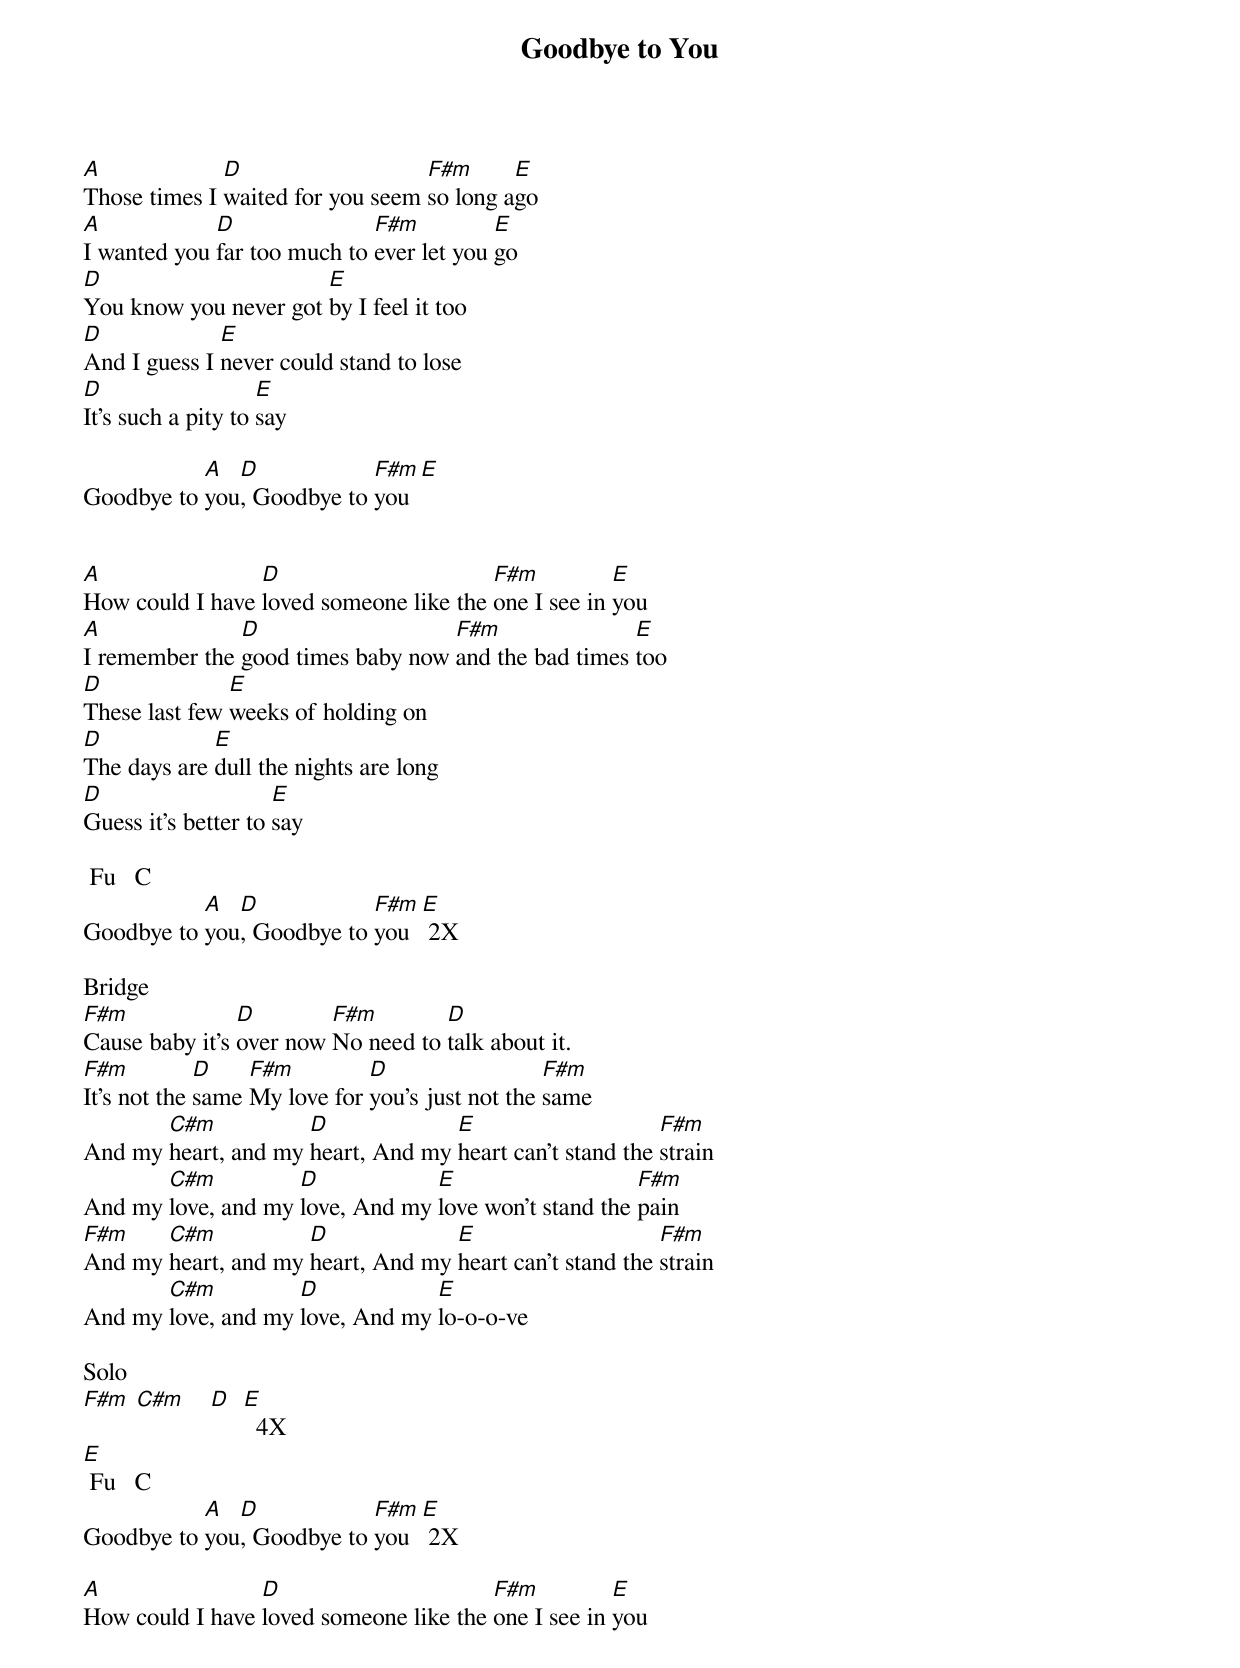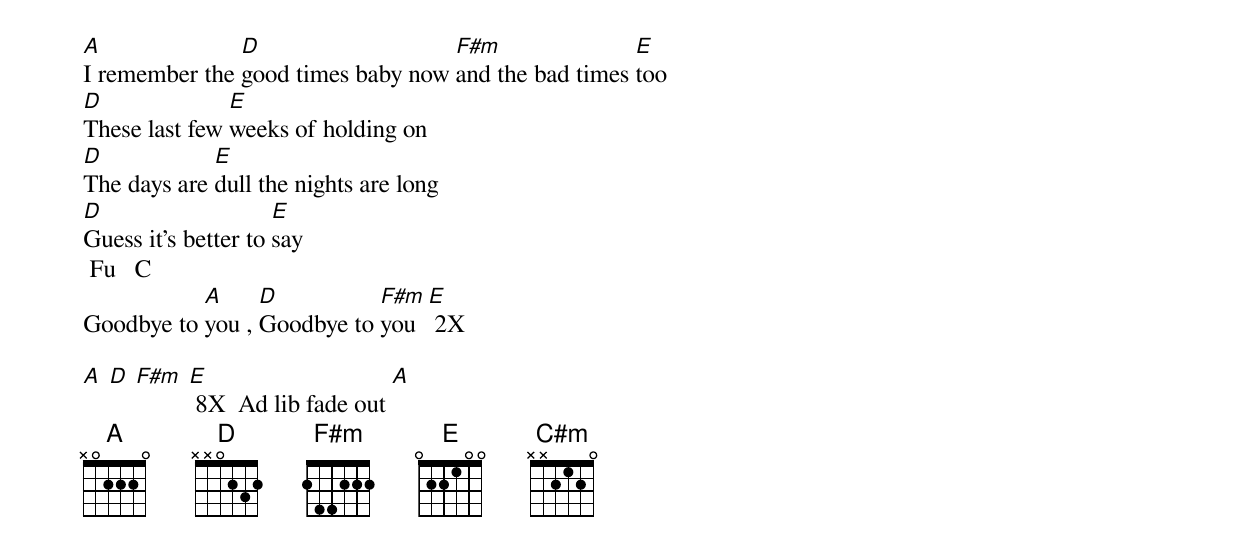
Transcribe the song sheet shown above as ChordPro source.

{title:Goodbye to You}

[A]Those times I [D]waited for you seem [F#m]so long a[E]go
[A]I wanted you [D]far too much to [F#m]ever let you [E]go
[D]You know you never got [E]by I feel it too
[D]And I guess I [E]never could stand to lose
[D]It's such a pity to [E]say

Goodbye to [A]you[D], Goodbye to [F#m]you [E]


[A]How could I have [D]loved someone like the [F#m]one I see in [E]you
[A]I remember the [D]good times baby now [F#m]and the bad times [E]too
[D]These last few [E]weeks of holding on
[D]The days are [E]dull the nights are long
[D]Guess it's better to [E]say

 Fu   C
Goodbye to [A]you[D], Goodbye to [F#m]you  [E] 2X

Bridge
[F#m]Cause baby it's [D]over now [F#m]No need to [D]talk about it.
[F#m]It's not the [D]same [F#m]My love for [D]you's just not the [F#m]same
And my [C#m]heart, and my [D]heart, And my [E]heart can't stand the [F#m]strain
And my [C#m]love, and my [D]love, And my [E]love won't stand the [F#m]pain
[F#m]And my [C#m]heart, and my [D]heart, And my [E]heart can't stand the [F#m]strain
And my [C#m]love, and my [D]love, And my [E]lo-o-o-ve

Solo
[F#m] [C#m]    [D]  [E]  4X
[E]
 Fu   C
Goodbye to [A]you[D], Goodbye to [F#m]you  [E] 2X

[A]How could I have [D]loved someone like the [F#m]one I see in [E]you
[A]I remember the [D]good times baby now [F#m]and the bad times [E]too
[D]These last few [E]weeks of holding on
[D]The days are [E]dull the nights are long
[D]Guess it's better to [E]say
 Fu   C
Goodbye to [A]you , [D]Goodbye to [F#m]you  [E] 2X

[A] [D] [F#m] [E] 8X  Ad lib fade out [A]
